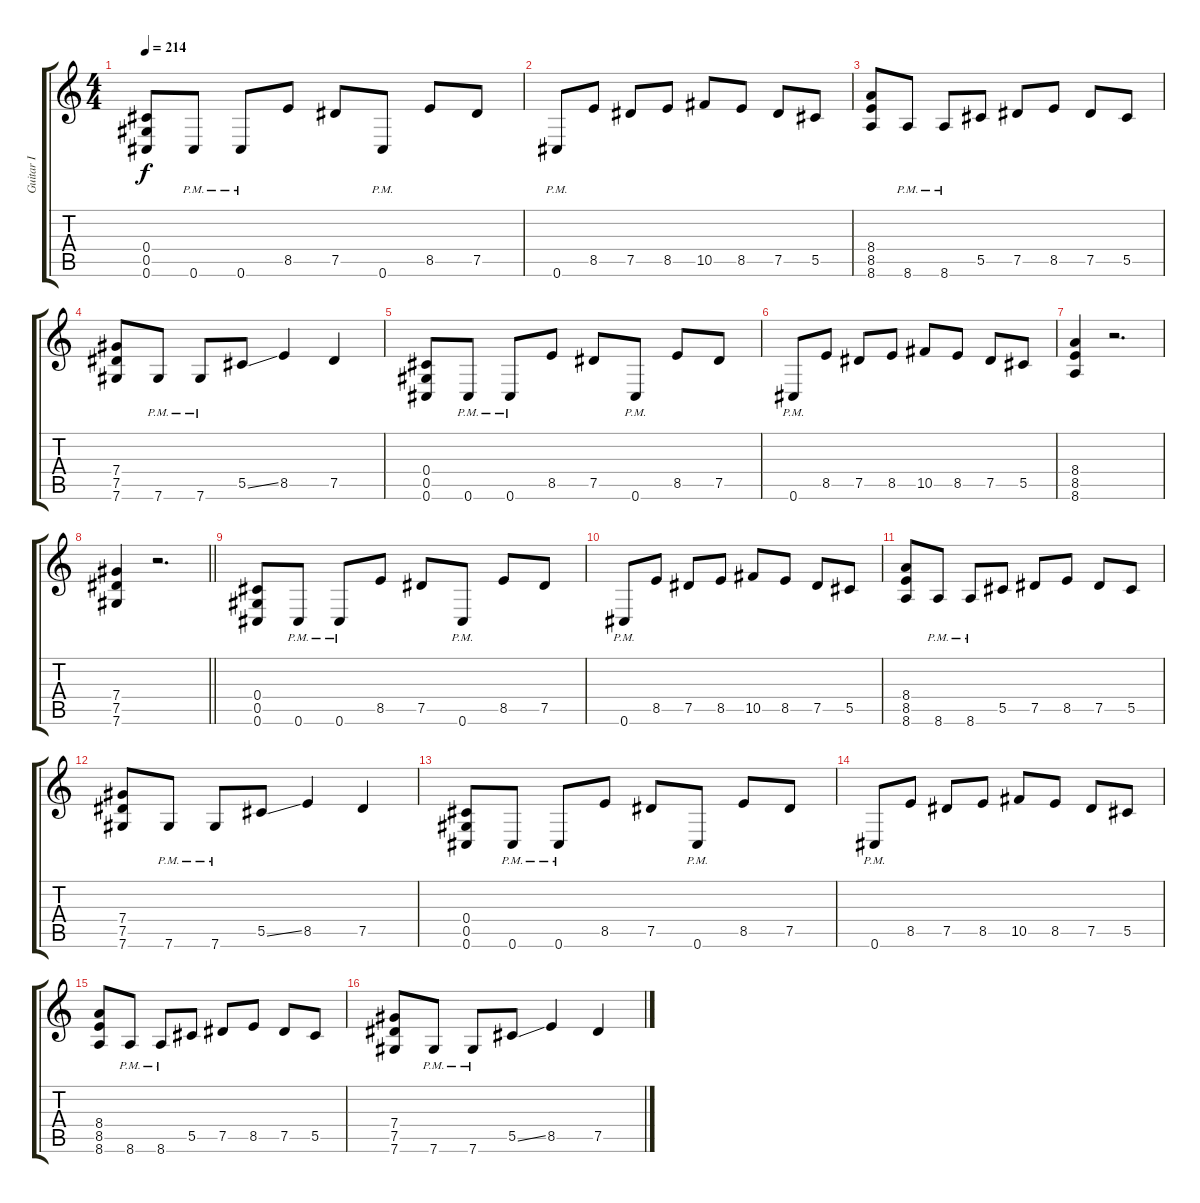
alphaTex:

\track ("Guitar I" "Guitar I") {instrument distortionguitar}
\staff {score tabs}
\tuning (Eb4 Bb3 Gb3 Db3 Ab2 Db2) {hide}
\ts (4 4)
\section ("" "")
\tempo 214
\clef g2
\ks c
(0.4 0.5 0.6).8{dy f instrument distortionguitar} 0.6{pm}.8 0.6{pm}.8 8.5.8 7.5.8 0.6{pm}.8 8.5.8 7.5.8 |
0.6{pm}.8 8.5.8 7.5.8 8.5.8 10.5.8 8.5.8 7.5.8 5.5.8 |
(8.4 8.5 8.6).8 8.6{pm}.8 8.6{pm}.8 5.5.8 7.5.8 8.5.8 7.5.8 5.5.8 |
(7.4 7.5 7.6).8 7.6{pm}.8 7.6{pm}.8 5.5{ss}.8 8.5.4 7.5.4 |
(0.4 0.5 0.6).8 0.6{pm}.8 0.6{pm}.8 8.5.8 7.5.8 0.6{pm}.8 8.5.8 7.5.8 |
0.6{pm}.8 8.5.8 7.5.8 8.5.8 10.5.8 8.5.8 7.5.8 5.5.8 |
(8.4 8.5 8.6).4 r.2{d} |
\barLineRight lightlight
(7.4 7.5 7.6).4 r.2{d} |
\section ("" "")
(0.4 0.5 0.6).8 0.6{pm}.8 0.6{pm}.8 8.5.8 7.5.8 0.6{pm}.8 8.5.8 7.5.8 |
0.6{pm}.8 8.5.8 7.5.8 8.5.8 10.5.8 8.5.8 7.5.8 5.5.8 |
(8.4 8.5 8.6).8 8.6{pm}.8 8.6{pm}.8 5.5.8 7.5.8 8.5.8 7.5.8 5.5.8 |
(7.4 7.5 7.6).8 7.6{pm}.8 7.6{pm}.8 5.5{ss}.8 8.5.4 7.5.4 |
(0.4 0.5 0.6).8 0.6{pm}.8 0.6{pm}.8 8.5.8 7.5.8 0.6{pm}.8 8.5.8 7.5.8 |
0.6{pm}.8 8.5.8 7.5.8 8.5.8 10.5.8 8.5.8 7.5.8 5.5.8 |
(8.4 8.5 8.6).8 8.6{pm}.8 8.6{pm}.8 5.5.8 7.5.8 8.5.8 7.5.8 5.5.8 |
(7.4 7.5 7.6).8 7.6{pm}.8 7.6{pm}.8 5.5{ss}.8 8.5.4 7.5.4
